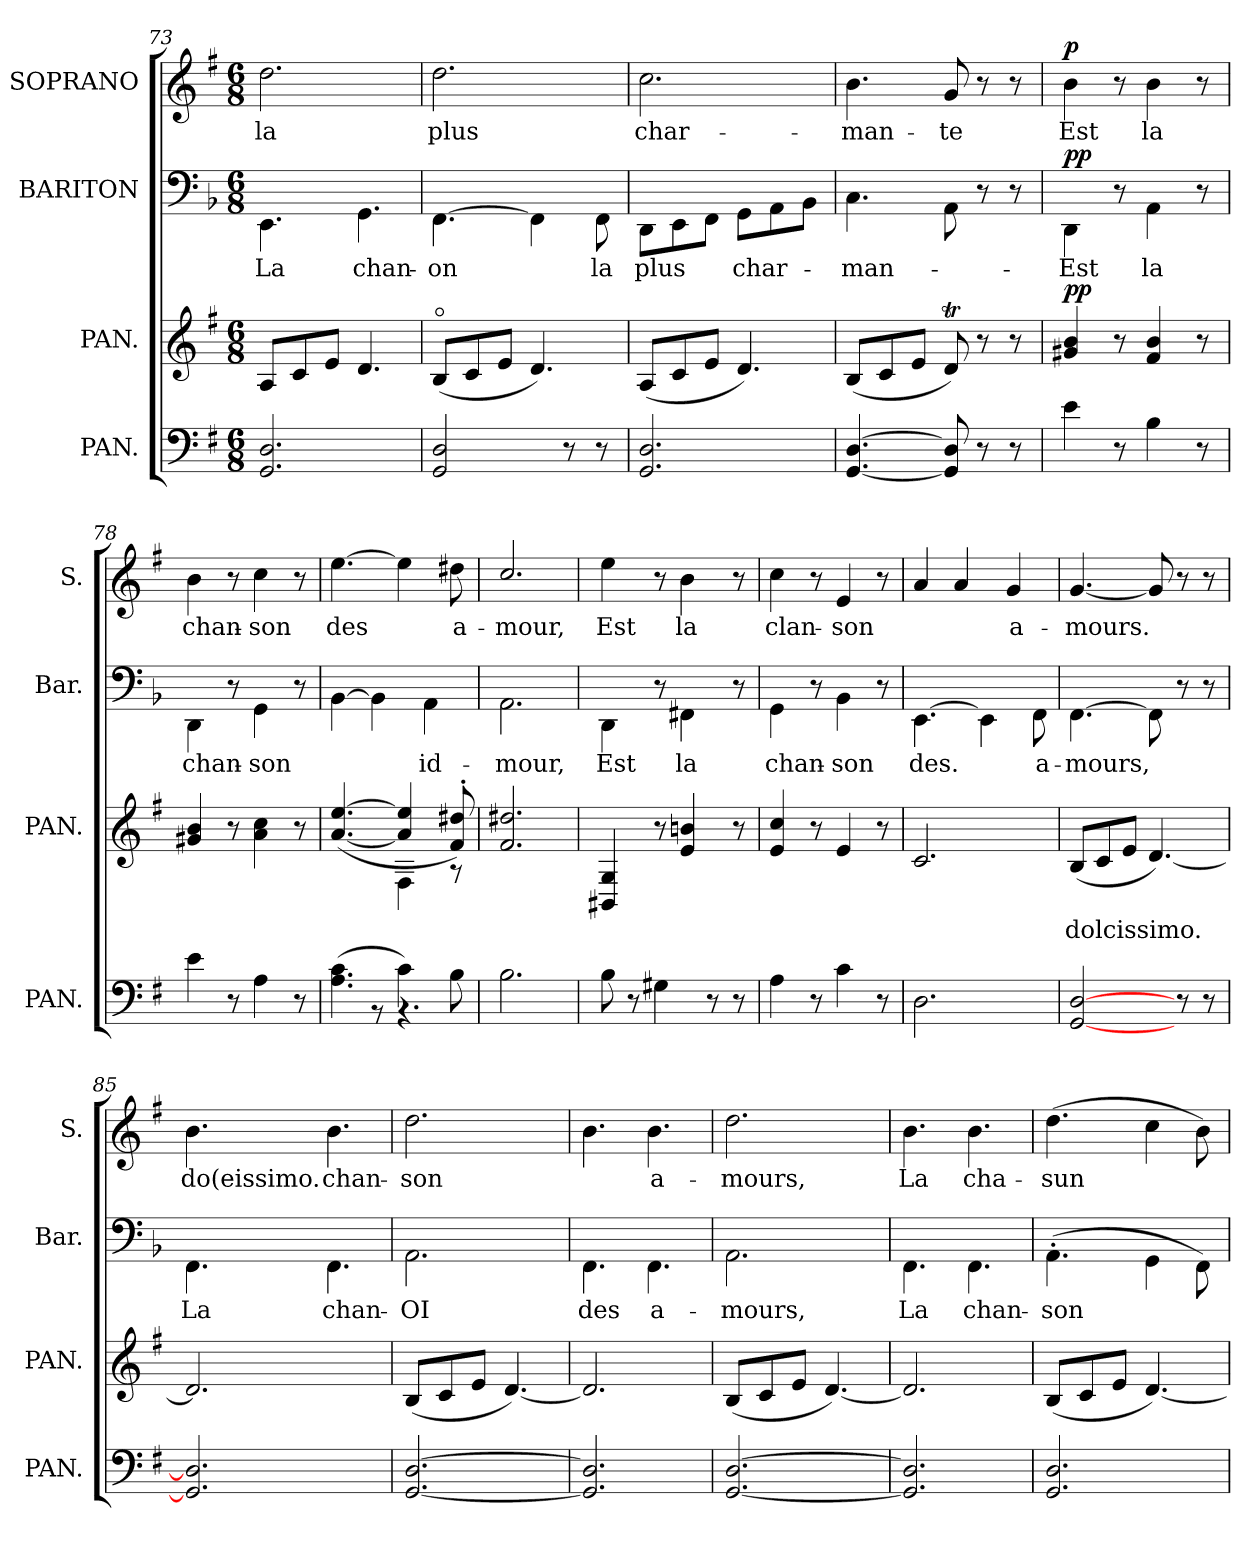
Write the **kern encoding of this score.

**kern	**kern	**text	**dynam	**kern	**text	**dynam	**kern	**text	**dynam
*part4	*part3	*part3	*part3	*part2	*part2	*part2	*part1	*part1	*part1
*staff4	*staff3	*staff3	*staff3	*staff2	*staff2	*staff2	*staff1	*staff1	*staff1
*I"PAN.	*I"PAN.	*	*	*I"BARITON	*	*	*I"SOPRANO	*	*
*I'PAN.	*I'PAN.	*	*	*I'Bar.	*	*	*I'S.	*	*
*clefF4	*clefG2	*	*	*clefF4	*	*	*clefG2	*	*
*	*	*	*	*ITrd8c14	*	*	*	*	*
*k[f#]	*k[f#]	*	*	*k[b-]	*	*	*k[f#]	*	*
*G:	*G:	*	*	*F:	*	*	*G:	*	*
*M6/8	*M6/8	*	*	*M6/8	*	*	*M6/8	*	*
=73	=73	=73	=73	=73	=73	=73	=73	=73	=73
2.GG/ 2.D/	8A/L	.	.	4.EEE\	La	.	2.dd\	la	.
.	8c/	.	.	.	.	.	.	.	.
.	8e/J	.	.	.	.	.	.	.	.
.	4.d/	.	.	4.GGG\	chan-	.	.	.	.
!!LO:LB:g=z
=74	=74	=74	=74	=74	=74	=74	=74	=74	=74
2GG/ 2D/	(8Bo/L	.	.	[4.FFF\	on	.	2.dd\	plus	.
.	8c/	.	.	.	.	.	.	.	.
.	8e/J	.	.	.	.	.	.	.	.
.	4.d/)	.	.	4FFF\]	.	.	.	.	.
8r	.	.	.	.	.	.	.	.	.
8r	.	.	.	8FFF\	la	.	.	.	.
=75	=75	=75	=75	=75	=75	=75	=75	=75	=75
2.GG/ 2.D/	(8A/L	.	.	8DDD\L	plus	.	2.cc\	char-	.
.	8c/	.	.	8EEE\	.	.	.	.	.
.	8e/J	.	.	8FFF\J	.	.	.	.	.
.	4.d/)	.	.	8GGG\L	char-	.	.	.	.
.	.	.	.	8AAA\	.	.	.	.	.
.	.	.	.	8BBB-\J	.	.	.	.	.
=76	=76	=76	=76	=76	=76	=76	=76	=76	=76
[4.GG/ [4.D/	(8B/L	.	.	4.CC\	man-	.	4.b\	man-	.
.	8c/	.	.	.	.	.	.	.	.
.	8e/J	.	.	.	.	.	.	.	.
8GG]/ 8D]/	8dT/)	.	.	8AAA\	.	.	8g/	te	.
8r	8r	.	.	8r	.	.	8r	.	.
8r	8r	.	.	8r	.	.	8r	.	.
=77	=77	=77	=77	=77	=77	=77	=77	=77	=77
4e\	4g#X/ 4b/	.	pp	4DDD\	Est	pp	4b\	Est	1p
8r	8r	.	.	8r	.	.	8r	.	.
4B\	4f#/ 4b/	.	.	4AAA\	la	.	4b\	la	.
8r	8r	.	.	8r	.	.	8r	.	.
=78	=78	=78	=78	=78	=78	=78	=78	=78	=78
4e\	4g#X/ 4b/	.	.	4DDD\	chan-	.	4b\	chan-	.
8r	8r	.	.	8r	.	.	8r	.	.
4A\	4a\ 4cc\	.	.	4GGG\	son	.	4cc\	son	.
8r	8r	.	.	8r	.	.	8r	.	.
!!LO:LB:g=z
=79	=79	=79	=79	=79	=79	=79	=79	=79	=79
*^	*^	*	*	*	*	*	*	*	*
(4.A\ 4.c\	4ryy	([4.a/ [4.ee/	4.ryy	.	.	[4BBB-\	.	.	[4.ee\	des­	.
.	8r	.	.	.	.	4BBB-\]	.	.	.	.	.
4c\)	4.r	4a]/ 4ee]/	4F#\	.	.	.	.	.	4ee\]	.	.
.	.	.	.	.	.	4AAA\	id-	.	.	.	.
8B\	.	8f#'/ 8dd#X'/)	8r	.	.	.	.	.	8dd#X\	a-	.
*v	*v	*	*	*	*	*	*	*	*	*	*
*	*v	*v	*	*	*	*	*	*	*	*
=80	=80	=80	=80	=80	=80	=80	=80	=80	=80
2.B\	2.f#/ 2.dd#X/	.	.	2.AAA\	mour,	.	2.cc/	mour,	.
=81	=81	=81	=81	=81	=81	=81	=81	=81	=81
8B\	4BB#X/ 4G/	.	.	4DDD\	Est	.	4ee\	Est	.
8r	.	.	.	.	.	.	.	.	.
4G#X\	8r	.	.	8r	.	.	8r	.	.
.	4e/ 4bn/	.	.	4FFF#X\	la	.	4b\	la	.
8r	.	.	.	.	.	.	.	.	.
8r	8r	.	.	8r	.	.	8r	.	.
=82	=82	=82	=82	=82	=82	=82	=82	=82	=82
4A\	4e/ 4cc/	.	.	4GGG\	chan-	.	4cc\	clan-	.
8r	8r	.	.	8r	.	.	8r	.	.
4c\	4e/	.	.	4BBB-\	son	.	4e/	son	.
8r	8r	.	.	8r	.	.	8r	.	.
=83	=83	=83	=83	=83	=83	=83	=83	=83	=83
2.D\	2.c/	.	.	[4.EEE\	des.	.	4a/	.	.
.	.	.	.	.	.	.	4a/	.	.
.	.	.	.	4EEE\]	.	.	.	.	.
.	.	.	.	.	.	.	4g/	a-	.
.	.	.	.	8FFF\	a-	.	.	.	.
=84	=84	=84	=84	=84	=84	=84	=84	=84	=84
[2GG/ [2D/	(8B/L	dolcissimo.	.	[4.FFF\	mours,	.	[4.g/	mours.	.
.	8c/	.	.	.	.	.	.	.	.
.	8e/J	.	.	.	.	.	.	.	.
.	[4.d/)	.	.	8FFF\]	.	.	8g/]	.	.
8r	.	.	.	8r	.	.	8r	.	.
8r	.	.	.	8r	.	.	8r	.	.
!!LO:PB:g=z
=85	=85	=85	=85	=85	=85	=85	=85	=85	=85
2.GG]/ 2.D]/	2.d/]	.	.	4.FFF\	La	.	4.b\	do(eissimo.	.
.	.	.	.	4.FFF\	chan-	.	4.b\	chan-	.
=86	=86	=86	=86	=86	=86	=86	=86	=86	=86
[2.GG/ [2.D/	(8B/L	.	.	2.AAA\	OI	.	2.dd\	son	.
.	8c/	.	.	.	.	.	.	.	.
.	8e/J	.	.	.	.	.	.	.	.
.	[4.d/)	.	.	.	.	.	.	.	.
=87	=87	=87	=87	=87	=87	=87	=87	=87	=87
2.GG]/ 2.D]/	2.d/]	.	.	4.FFF\	des	.	4.b\	.	.
.	.	.	.	4.FFF\	a-	.	4.b\	a-	.
=88	=88	=88	=88	=88	=88	=88	=88	=88	=88
[2.GG/ [2.D/	(8B/L	.	.	2.AAA\	mours,	.	2.dd\	mours,	.
.	8c/	.	.	.	.	.	.	.	.
.	8e/J	.	.	.	.	.	.	.	.
.	[4.d/)	.	.	.	.	.	.	.	.
=89	=89	=89	=89	=89	=89	=89	=89	=89	=89
2.GG]/ 2.D]/	2.d/]	.	.	4.FFF\	La	.	4.b\	La	.
.	.	.	.	4.FFF\	chan-	.	4.b\	cha-	.
=90	=90	=90	=90	=90	=90	=90	=90	=90	=90
2.GG/ 2.D/	(8B/L	.	.	(4.AAA'\	son	.	(4.dd\	sun	.
.	8c/	.	.	.	.	.	.	.	.
.	8e/J	.	.	.	.	.	.	.	.
.	[4.d/)	.	.	4GGG\	.	.	4cc\	.	.
.	.	.	.	8FFF\)	.	.	8b\)	.	.
=	=	=	=	=	=	=	=	=	=
*-	*-	*-	*-	*-	*-	*-	*-	*-	*-
